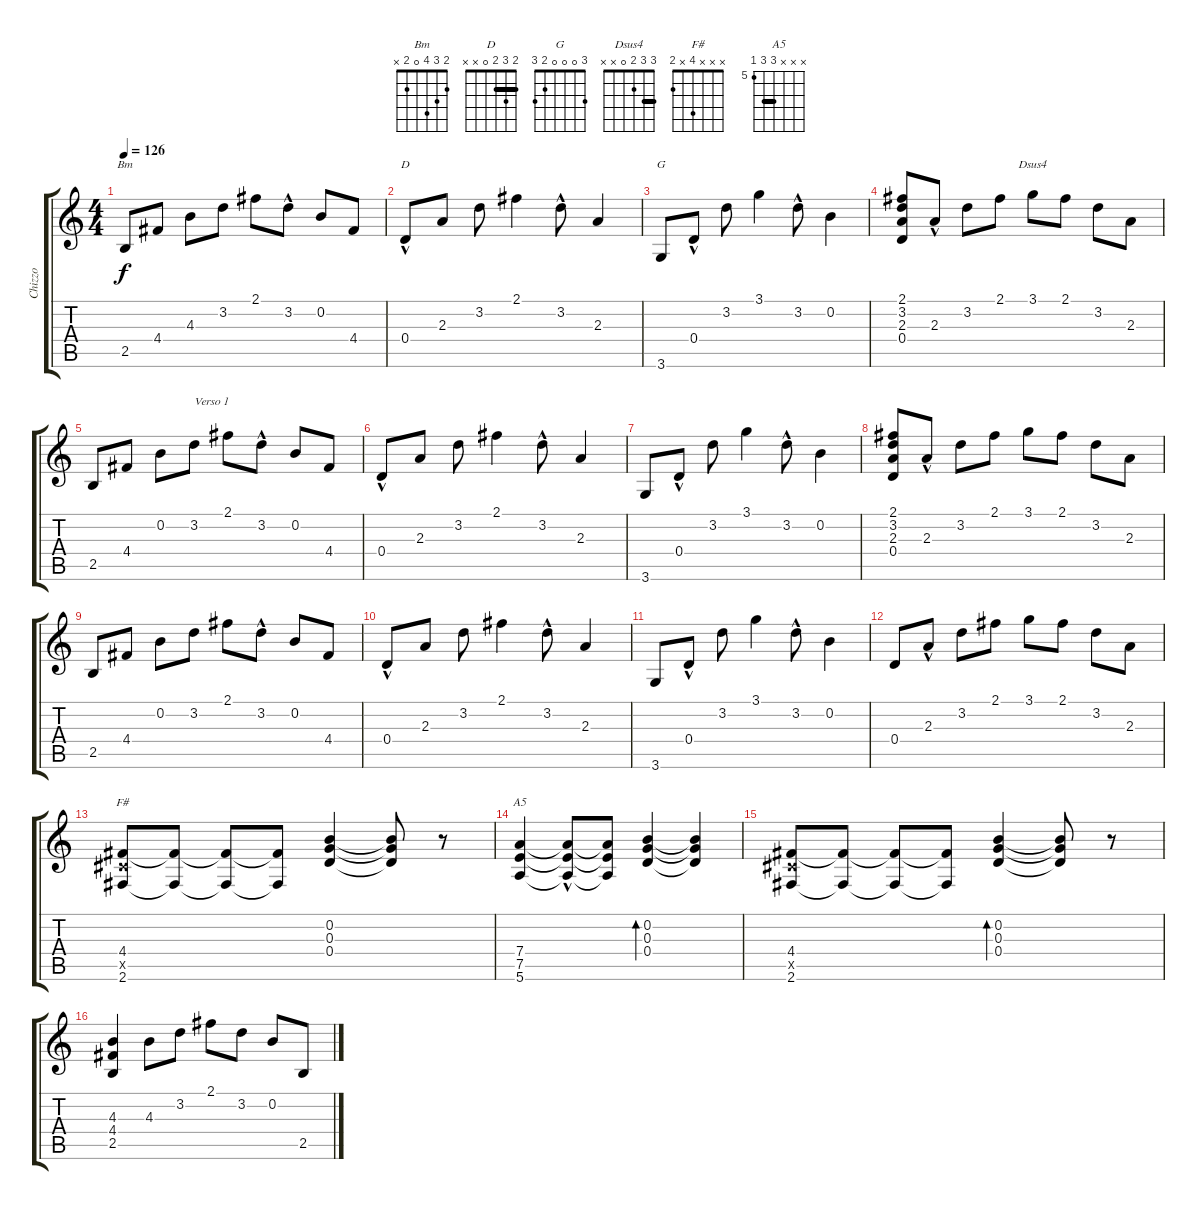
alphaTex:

\track ("Chizzo" "Chizzo") {instrument acousticguitarsteel}
\staff {score tabs}
\tuning (E4 B3 G3 D3 A2 E2) {hide}
\chord ("Bm" 2 3 4 0 2 x)
\chord ("D" 2 3 2 0 x x) {barre 2}
\chord ("G" 3 0 0 0 2 3)
\chord ("Dsus4" 3 3 2 0 x x) {barre 3}
\chord ("F#" x x x 4 x 2)
\chord ("A5" x x x 7 7 5) {firstfret 5 barre 7}
\ts (4 4)
\tempo 126
\clef g2
\ks c
2.5.8{ch "Bm" dy f instrument acousticguitarsteel} 4.4.8 4.3.8 3.2.8 2.1.8 3.2{hac}.8 0.2.8 4.4.8 |
0.4{hac}.8{ch "D"} 2.3.8 3.2.8 2.1.4 3.2{hac}.8 2.3.4 |
3.6.8{ch "G"} 0.4{hac}.8 3.2.8 3.1.4 3.2{hac}.8 0.2.4 |
(2.1 3.2 2.3 0.4).8 2.3{hac}.8 3.2.8 2.1.8 3.1.8{ch "Dsus4"} 2.1.8 3.2.8 2.3.8 |
2.5.8 4.4.8 0.2.8 3.2.8{txt "Verso 1"} 2.1.8 3.2{hac}.8 0.2.8 4.4.8 |
0.4{hac}.8 2.3.8 3.2.8 2.1.4 3.2{hac}.8 2.3.4 |
3.6.8 0.4{hac}.8 3.2.8 3.1.4 3.2{hac}.8 0.2.4 |
(2.1 3.2 2.3 0.4).8 2.3{hac}.8 3.2.8 2.1.8 3.1.8 2.1.8 3.2.8 2.3.8 |
2.5.8 4.4.8 0.2.8 3.2.8 2.1.8 3.2{hac}.8 0.2.8 4.4.8 |
0.4{hac}.8 2.3.8 3.2.8 2.1.4 3.2{hac}.8 2.3.4 |
3.6.8 0.4{hac}.8 3.2.8 3.1.4 3.2{hac}.8 0.2.4 |
0.4.8 2.3{hac}.8 3.2.8 2.1.8 3.1.8 2.1.8 3.2.8 2.3.8 |
(4.4 4.5{x} 2.6).8{ch "F#"} (4.4{t} 2.6{t}).8 (4.4{t} 2.6{t}).8 (4.4{t} 2.6{t}).8 (0.2 0.3 0.4).4 (0.2{t} 0.3{t} 0.4{t}).8 r.8 |
(7.4 7.5 5.6).4{ch "A5"} (7.4{hac t} 7.5{t} 5.6{t}).8 (7.4{t} 7.5{t} 5.6{t}).8 (0.2 0.3 0.4).4{bd 240} (0.2{t} 0.3{t} 0.4{t}).4 |
(4.4 4.5{x} 2.6).8 (4.4{t} 2.6{t}).8 (4.4{t} 2.6{t}).8 (4.4{t} 2.6{t}).8 (0.2 0.3 0.4).4{bd 240} (0.2{t} 0.3{t} 0.4{t}).8 r.8 |
(4.3 4.4 2.5).4 4.3.8 3.2.8 2.1.8 3.2.8 0.2.8 2.5.8
